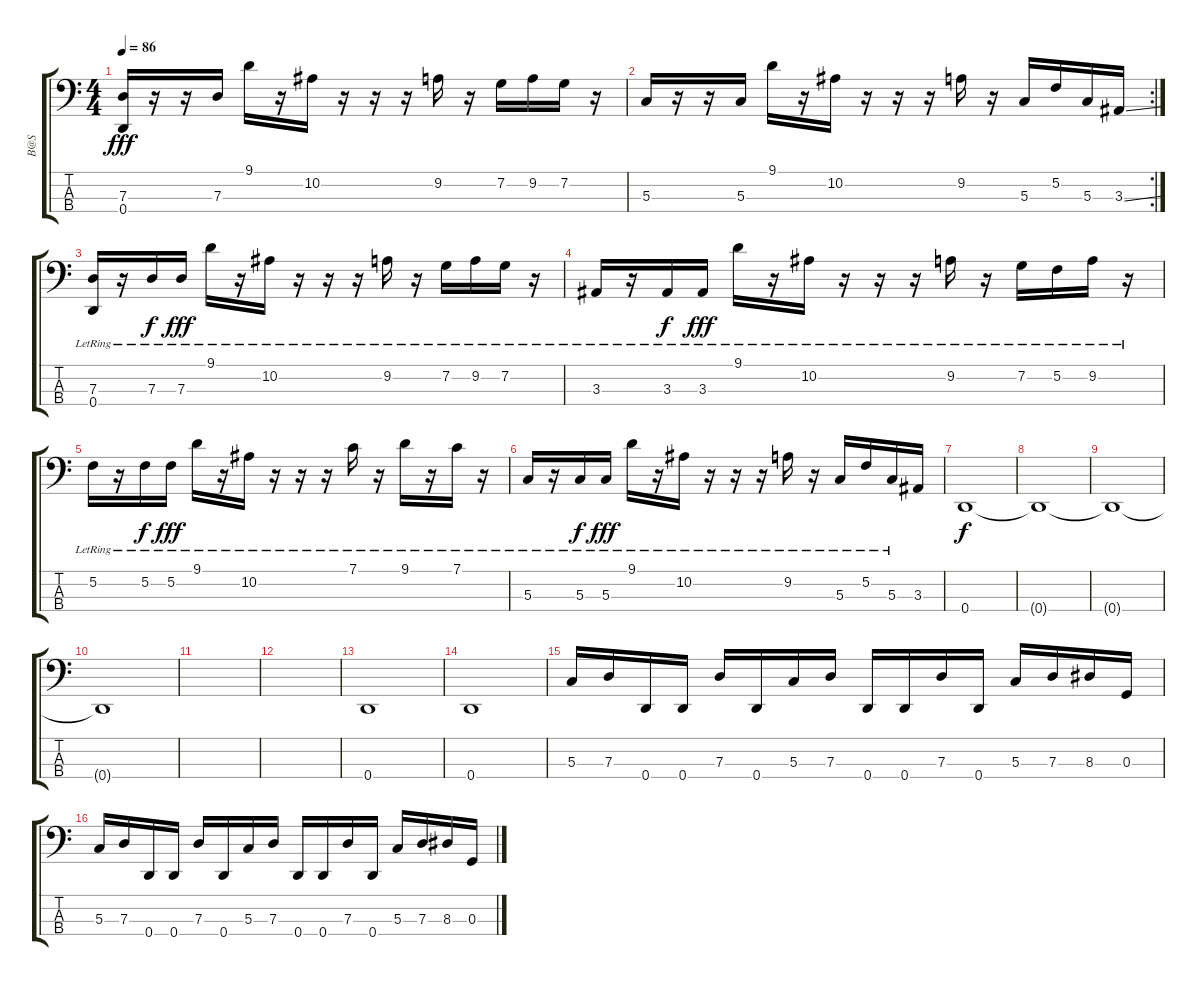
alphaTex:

\track ("B@S" "B@S") {instrument electricbassfinger}
\staff {score tabs}
\tuning (F2 C2 G1 D1) {hide}
\ts (4 4)
\tempo 86
\clef f4
\ks c
(7.3 0.4).16{dy fff} r.16 r.16 7.3.16 9.1.16 r.16 10.2.16 r.16 r.16 r.16 9.2.16 r.16 7.2.16 9.2.16 7.2.16 r.16 |
\rc 2
5.3.16 r.16 r.16 5.3.16 9.1.16 r.16 10.2.16 r.16 r.16 r.16 9.2.16 r.16 5.3.16 5.2.16 5.3.16 3.3{ss}.16 |
(7.3{lr} 0.4).16 r.16 7.3{lr}.16{dy f} 7.3{lr}.16{dy fff} 9.1{lr}.16 r.16 10.2{lr}.16 r.16 r.16 r.16 9.2{lr}.16 r.16 7.2{lr}.16 9.2{lr}.16 7.2{lr}.16 r.16 |
3.3{lr}.16 r.16 3.3{lr}.16{dy f} 3.3{lr}.16{dy fff} 9.1{lr}.16 r.16 10.2{lr}.16 r.16 r.16 r.16 9.2{lr}.16 r.16 7.2{lr}.16 5.2{lr}.16 9.2{lr}.16 r.16 |
5.2{lr}.16 r.16 5.2{lr}.16{dy f} 5.2{lr}.16{dy fff} 9.1{lr}.16 r.16 10.2{lr}.16 r.16 r.16 r.16 7.1{lr}.16 r.16 9.1{lr}.16 r.16 7.1{lr}.16 r.16 |
5.3{lr}.16 r.16 5.3{lr}.16{dy f} 5.3{lr}.16{dy fff} 9.1{lr}.16 r.16 10.2{lr}.16 r.16 r.16 r.16 9.2{lr}.16 r.16 5.3{lr}.16 5.2{lr}.16 5.3{lr}.16 3.3.16 |
0.4.1{dy f} |
0.4{t}.1 |
0.4{t}.1 |
0.4{t}.1 |
|
|
0.4.1 |
0.4.1 |
5.3.16 7.3.16 0.4.16 0.4.16 7.3.16 0.4.16 5.3.16 7.3.16 0.4.16 0.4.16 7.3.16 0.4.16 5.3.16 7.3.16 8.3.16 0.3.16 |
5.3.16 7.3.16 0.4.16 0.4.16 7.3.16 0.4.16 5.3.16 7.3.16 0.4.16 0.4.16 7.3.16 0.4.16 5.3.16 7.3.16 8.3.16 0.3.16
